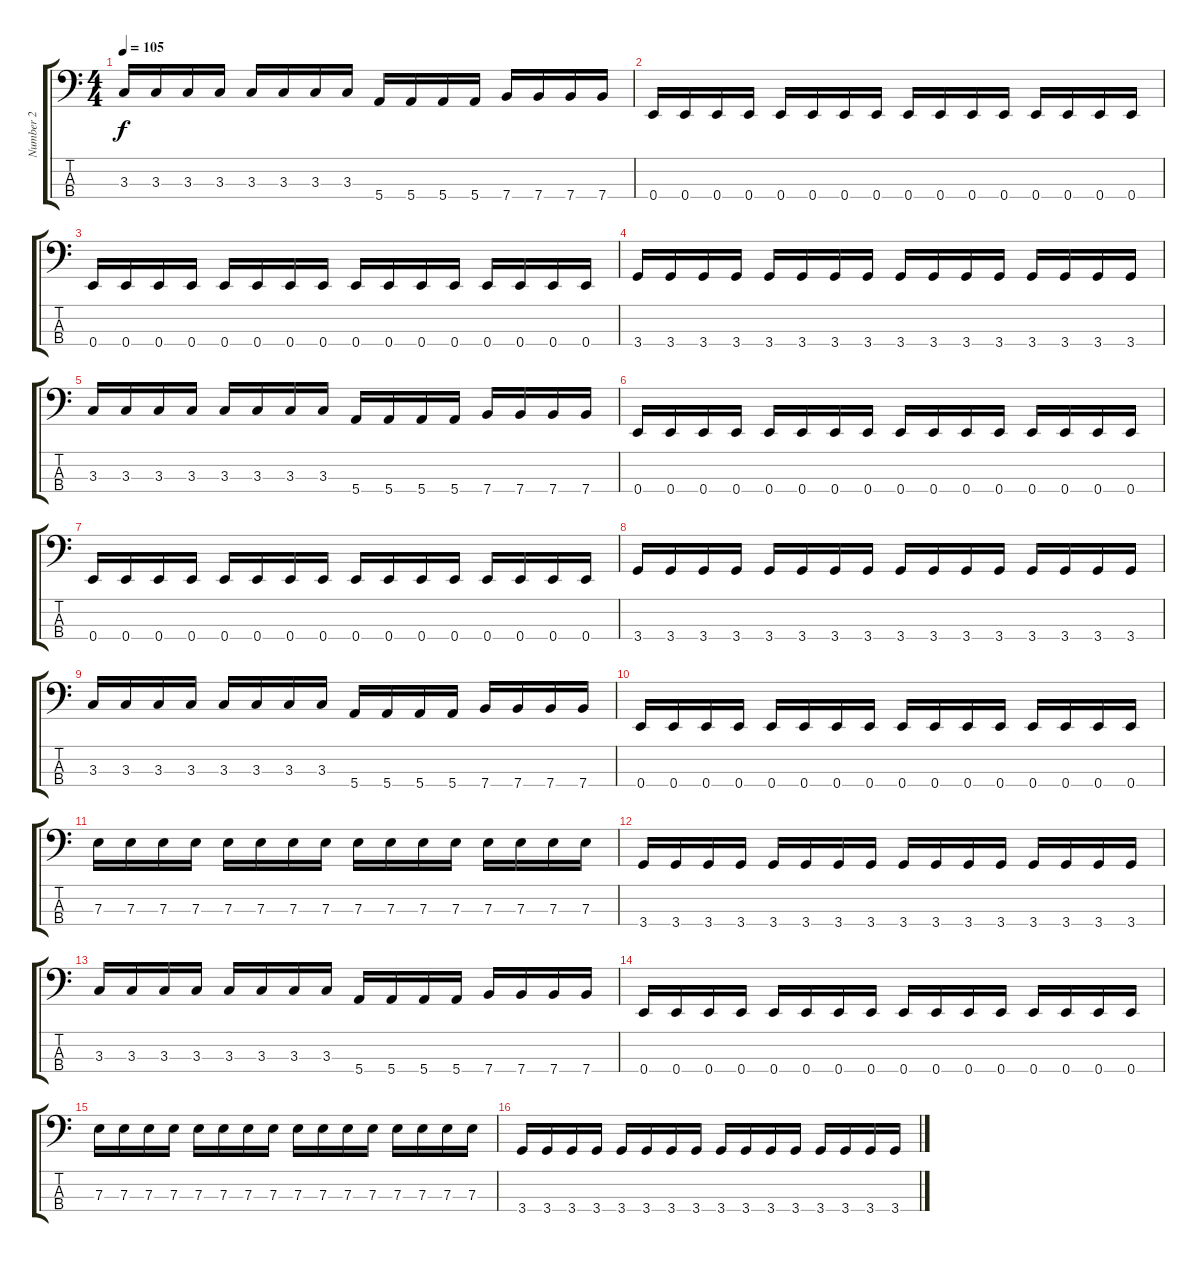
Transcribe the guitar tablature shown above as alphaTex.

\track ("Number 2" "Number 2") {instrument electricbasspick}
\staff {score tabs}
\tuning (G2 D2 A1 E1) {hide}
\ts (4 4)
\tempo 105
\clef f4
\ks c
3.3.16{dy f} 3.3.16 3.3.16 3.3.16 3.3.16 3.3.16 3.3.16 3.3.16 5.4.16 5.4.16 5.4.16 5.4.16 7.4.16 7.4.16 7.4.16 7.4.16 |
0.4.16 0.4.16 0.4.16 0.4.16 0.4.16 0.4.16 0.4.16 0.4.16 0.4.16 0.4.16 0.4.16 0.4.16 0.4.16 0.4.16 0.4.16 0.4.16 |
0.4.16 0.4.16 0.4.16 0.4.16 0.4.16 0.4.16 0.4.16 0.4.16 0.4.16 0.4.16 0.4.16 0.4.16 0.4.16 0.4.16 0.4.16 0.4.16 |
3.4.16 3.4.16 3.4.16 3.4.16 3.4.16 3.4.16 3.4.16 3.4.16 3.4.16 3.4.16 3.4.16 3.4.16 3.4.16 3.4.16 3.4.16 3.4.16 |
3.3.16 3.3.16 3.3.16 3.3.16 3.3.16 3.3.16 3.3.16 3.3.16 5.4.16 5.4.16 5.4.16 5.4.16 7.4.16 7.4.16 7.4.16 7.4.16 |
0.4.16 0.4.16 0.4.16 0.4.16 0.4.16 0.4.16 0.4.16 0.4.16 0.4.16 0.4.16 0.4.16 0.4.16 0.4.16 0.4.16 0.4.16 0.4.16 |
0.4.16 0.4.16 0.4.16 0.4.16 0.4.16 0.4.16 0.4.16 0.4.16 0.4.16 0.4.16 0.4.16 0.4.16 0.4.16 0.4.16 0.4.16 0.4.16 |
3.4.16 3.4.16 3.4.16 3.4.16 3.4.16 3.4.16 3.4.16 3.4.16 3.4.16 3.4.16 3.4.16 3.4.16 3.4.16 3.4.16 3.4.16 3.4.16 |
3.3.16 3.3.16 3.3.16 3.3.16 3.3.16 3.3.16 3.3.16 3.3.16 5.4.16 5.4.16 5.4.16 5.4.16 7.4.16 7.4.16 7.4.16 7.4.16 |
0.4.16 0.4.16 0.4.16 0.4.16 0.4.16 0.4.16 0.4.16 0.4.16 0.4.16 0.4.16 0.4.16 0.4.16 0.4.16 0.4.16 0.4.16 0.4.16 |
7.3.16 7.3.16 7.3.16 7.3.16 7.3.16 7.3.16 7.3.16 7.3.16 7.3.16 7.3.16 7.3.16 7.3.16 7.3.16 7.3.16 7.3.16 7.3.16 |
3.4.16 3.4.16 3.4.16 3.4.16 3.4.16 3.4.16 3.4.16 3.4.16 3.4.16 3.4.16 3.4.16 3.4.16 3.4.16 3.4.16 3.4.16 3.4.16 |
3.3.16 3.3.16 3.3.16 3.3.16 3.3.16 3.3.16 3.3.16 3.3.16 5.4.16 5.4.16 5.4.16 5.4.16 7.4.16 7.4.16 7.4.16 7.4.16 |
0.4.16 0.4.16 0.4.16 0.4.16 0.4.16 0.4.16 0.4.16 0.4.16 0.4.16 0.4.16 0.4.16 0.4.16 0.4.16 0.4.16 0.4.16 0.4.16 |
7.3.16 7.3.16 7.3.16 7.3.16 7.3.16 7.3.16 7.3.16 7.3.16 7.3.16 7.3.16 7.3.16 7.3.16 7.3.16 7.3.16 7.3.16 7.3.16 |
3.4.16 3.4.16 3.4.16 3.4.16 3.4.16 3.4.16 3.4.16 3.4.16 3.4.16 3.4.16 3.4.16 3.4.16 3.4.16 3.4.16 3.4.16 3.4.16
